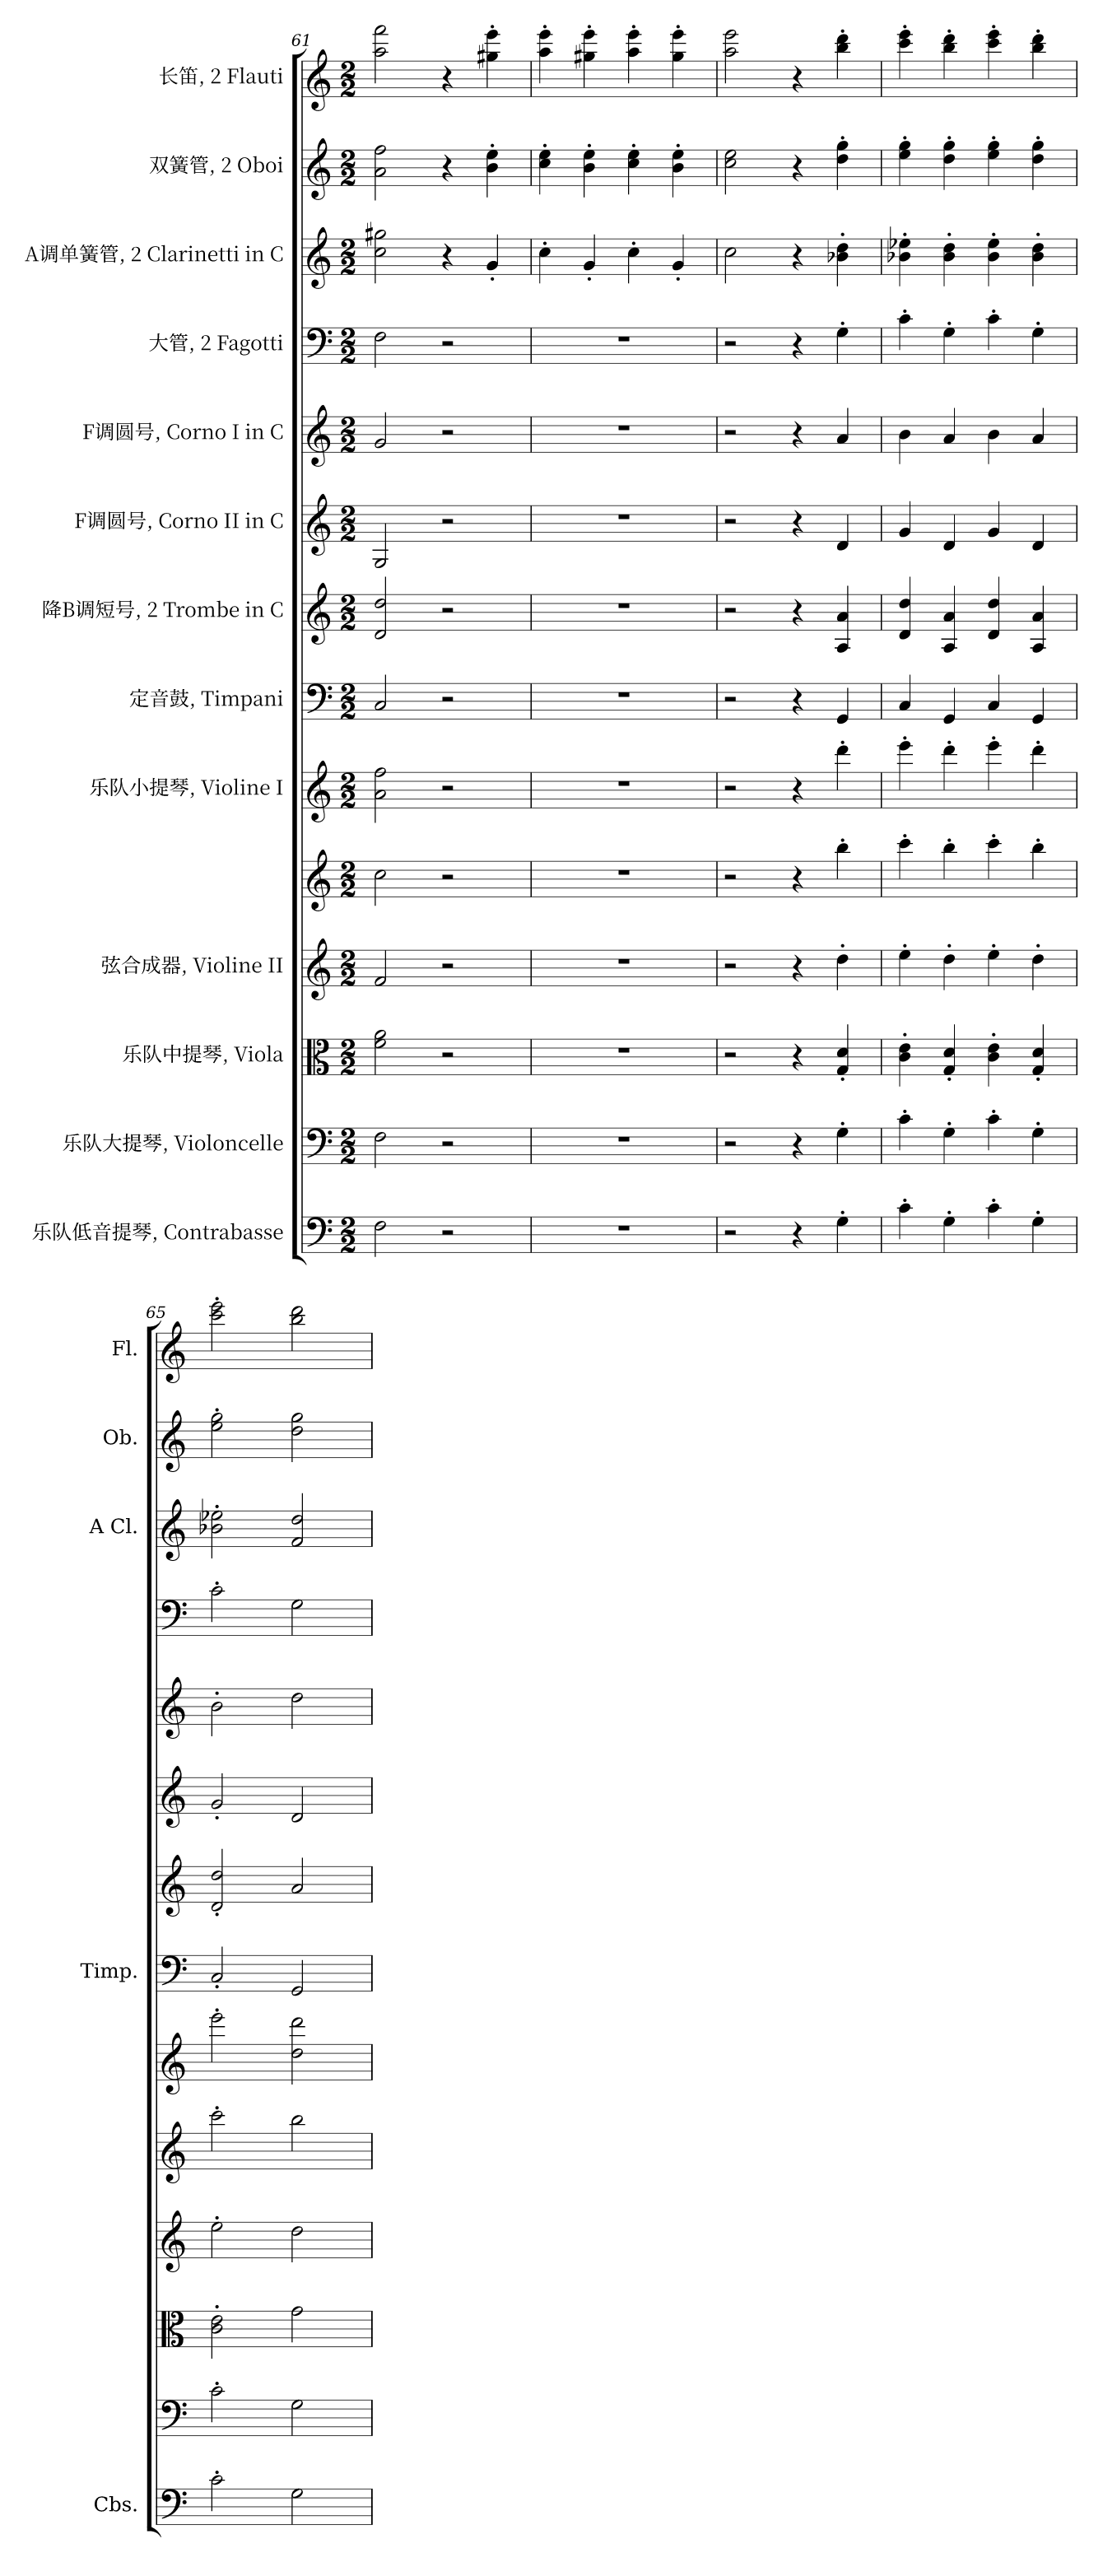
**kern	**kern	**kern	**kern	**kern	**kern	**kern	**kern	**kern	**kern	**kern	**kern	**kern	**kern
*part13	*part12	*part11	*part10	*part10	*part9	*part8	*part7	*part6	*part5	*part4	*part3	*part2	*part1
*staff14	*staff13	*staff12	*staff11	*staff10	*staff9	*staff8	*staff7	*staff6	*staff5	*staff4	*staff3	*staff2	*staff1
*I"乐队低音提琴, Contrabasse	*I"乐队大提琴, Violoncelle	*I"乐队中提琴, Viola	*I"弦合成器, Violine II	*	*I"乐队小提琴, Violine I	*I"定音鼓, Timpani	*I"降B调短号, 2 Trombe in C	*I"F调圆号, Corno II in C	*I"F调圆号, Corno I in C	*I"大管, 2 Fagotti	*I"A调单簧管, 2 Clarinetti in C	*I"双簧管, 2 Oboi	*I"长笛, 2 Flauti
*I'Cbs.	*	*	*	*	*	*I'Timp.	*	*	*	*	*I'A Cl.	*I'Ob.	*I'Fl.
*clefF4	*clefF4	*clefC3	*clefG2	*clefG2	*clefG2	*clefF4	*clefG2	*clefG2	*clefG2	*clefF4	*clefG2	*clefG2	*clefG2
*ITrd7c12	*	*	*	*	*	*	*ITrd1c2	*ITrd4c7	*ITrd4c7	*	*ITrd2c3	*	*
*k[]	*k[]	*k[]	*k[]	*k[]	*k[]	*k[]	*k[b-e-]	*k[b-]	*k[b-]	*k[]	*k[f#c#g#]	*k[]	*k[]
*M2/2	*M2/2	*M2/2	*M2/2	*M2/2	*M2/2	*M2/2	*M2/2	*M2/2	*M2/2	*M2/2	*M2/2	*M2/2	*M2/2
=61	=61	=61	=61	=61	=61	=61	=61	=61	=61	=61	=61	=61	=61
2FF\	2F\	2f\ 2a\	2f/	2cc\	2a\ 2ff\	2C/	2c/ 2cc/	2C/	2c/	2F\	2a\ 2ee#X\	2a\ 2ff\	2aa\ 2fff\
*	*	*	*	*	*	*	*	*	*	*	*	*	*MM260
2r	2r	2r	2r	2r	2r	2r	2r	2r	2r	2r	4r	4r	4r
.	.	.	.	.	.	.	.	.	.	.	4e'/	4b\' 4ee\'	4gg#X\' 4eee\'
=62	=62	=62	=62	=62	=62	=62	=62	=62	=62	=62	=62	=62	=62
*	*	*	*	*	*	*	*	*	*	*	*	*	*MM253
1r	1r	1r	1r	1r	1r	1r	1r	1r	1r	1r	4a'\	4cc\' 4ee\'	4aa\' 4eee\'
.	.	.	.	.	.	.	.	.	.	.	4e'/	4b\' 4ee\'	4gg#X\' 4eee\'
.	.	.	.	.	.	.	.	.	.	.	4a'\	4cc\' 4ee\'	4aa\' 4eee\'
.	.	.	.	.	.	.	.	.	.	.	4e'/	4b\' 4ee\'	4gg#\' 4eee\'
=63	=63	=63	=63	=63	=63	=63	=63	=63	=63	=63	=63	=63	=63
2r	2r	2r	2r	2r	2r	2r	2r	2r	2r	2r	2a\	2cc\ 2ee\	2aa\ 2eee\
*	*	*	*	*	*	*	*	*	*	*	*	*	*MM260
4r	4r	4r	4r	4r	4r	4r	4r	4r	4r	4r	4r	4r	4r
4GG'\	4G'\	4G/' 4d/'	4dd'\	4bb'\	4ddd'\	4GG/	4G/ 4g/	4G/	4d/	4G'\	4gn\' 4b\'	4dd\' 4gg\'	4bb\' 4ddd\'
!!LO:PB:g=z
=64	=64	=64	=64	=64	=64	=64	=64	=64	=64	=64	=64	=64	=64
*	*	*	*	*	*	*	*	*	*	*	*	*	*MM254
4C'\	4c'\	4c\' 4e\'	4ee'\	4ccc'\	4eee'\	4C/	4c/ 4cc/	4c/	4e\	4c'\	4gn\' 4ccn\'	4ee\' 4gg\'	4ccc\' 4eee\'
4GG'\	4G'\	4G/' 4d/'	4dd'\	4bb'\	4ddd'\	4GG/	4G/ 4g/	4G/	4d/	4G'\	4g\' 4b\'	4dd\' 4gg\'	4bb\' 4ddd\'
4C'\	4c'\	4c\' 4e\'	4ee'\	4ccc'\	4eee'\	4C/	4c/ 4cc/	4c/	4e\	4c'\	4g\' 4cc\'	4ee\' 4gg\'	4ccc\' 4eee\'
4GG'\	4G'\	4G/' 4d/'	4dd'\	4bb'\	4ddd'\	4GG/	4G/ 4g/	4G/	4d/	4G'\	4g\' 4b\'	4dd\' 4gg\'	4bb\' 4ddd\'
=65	=65	=65	=65	=65	=65	=65	=65	=65	=65	=65	=65	=65	=65
2C'\	2c'\	2c\' 2e\'	2ee'\	2ccc'\	2eee'\	2C'/	2c/' 2cc/'	2c'/	2e'\	2c'\	2gn\' 2ccn\'	2ee\' 2gg\'	2ccc\' 2eee\'
*	*	*	*	*	*	*	*	*	*	*	*	*	*MM260
2GG\	2G\	2g\	2dd\	2bb\	2dd\ 2ddd\	2GG/	2g/	2G/	2g\	2G\	2d/ 2b/	2dd\ 2gg\	2bb\ 2ddd\
=	=	=	=	=	=	=	=	=	=	=	=	=	=
*-	*-	*-	*-	*-	*-	*-	*-	*-	*-	*-	*-	*-	*-
